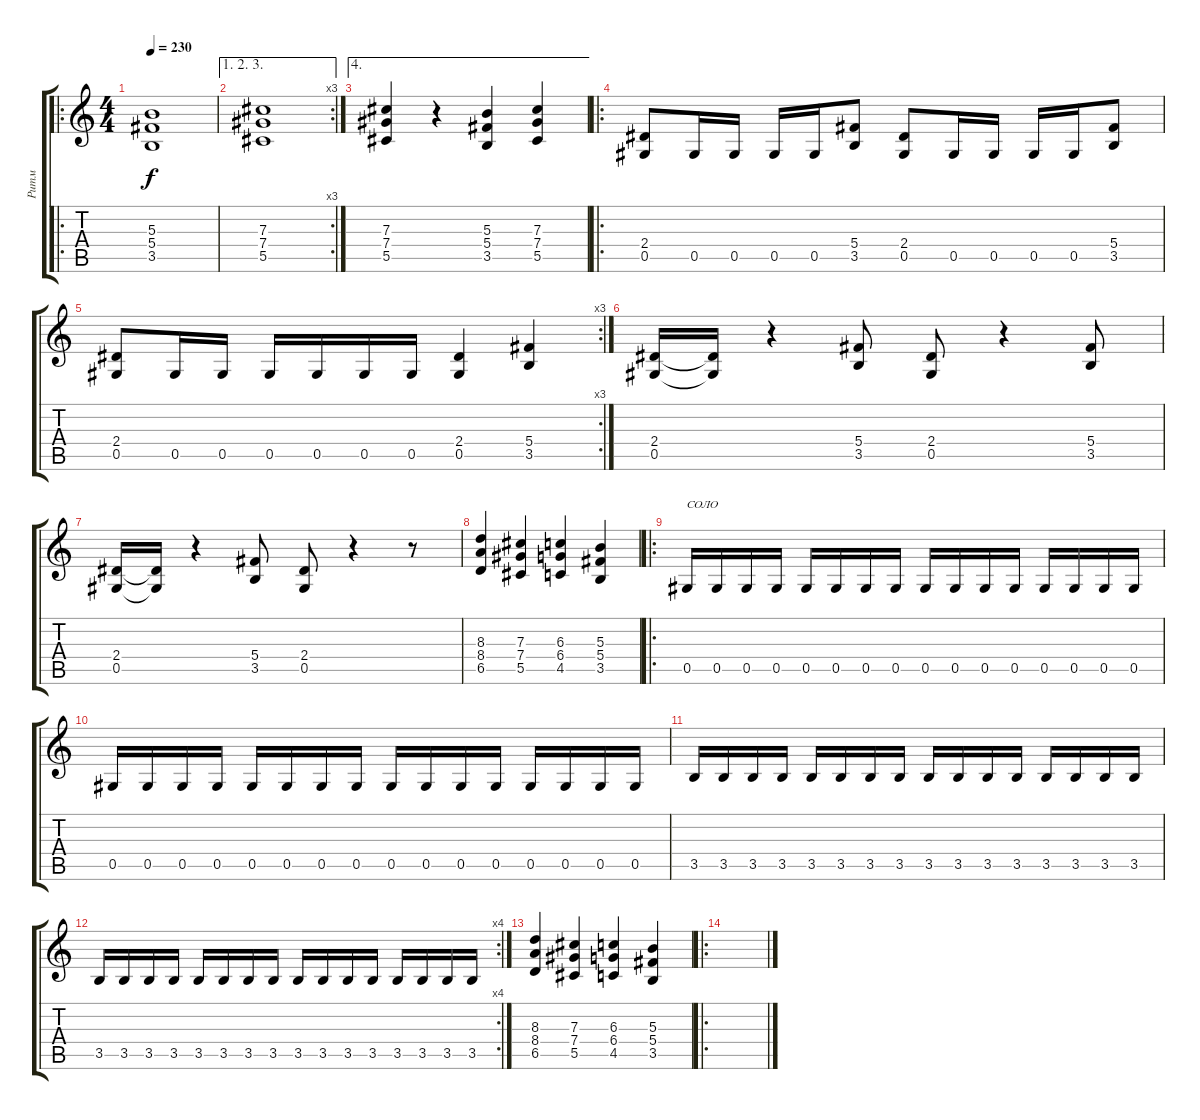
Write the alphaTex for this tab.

\track ("Ритм" "Ритм") {instrument distortionguitar}
\staff {score tabs}
\tuning (Eb4 Bb3 Gb3 Db3 Ab2 Eb2) {hide}
\ro
\ts (4 4)
\tempo 230
\clef g2
\ks c
(5.3 5.4 3.5).1{dy f} |
\ae (1 2 3)
\rc 3
(7.3 7.4 5.5).1 |
\ae 4
(7.3 7.4 5.5).4 r.4 (5.3 5.4 3.5).4 (7.3 7.4 5.5).4 |
\ro
(2.4 0.5).8 0.5.16 0.5.16 0.5.16 0.5.16 (5.4 3.5).8 (2.4 0.5).8 0.5.16 0.5.16 0.5.16 0.5.16 (5.4 3.5).8 |
\rc 3
(2.4 0.5).8 0.5.16 0.5.16 0.5.16 0.5.16 0.5.16 0.5.16 (2.4 0.5).4 (5.4 3.5).4 |
(2.4 0.5).16 (2.4{t} 0.5{t}).16 r.4 (5.4 3.5).8 (2.4 0.5).8 r.4 (5.4 3.5).8 |
(2.4 0.5).16 (2.4{t} 0.5{t}).16 r.4 (5.4 3.5).8 (2.4 0.5).8 r.4 r.8 |
(8.3 8.4 6.5).4 (7.3 7.4 5.5).4 (6.3 6.4 4.5).4 (5.3 5.4 3.5).4 |
\ro
0.5.16{txt "СОЛО"} 0.5.16 0.5.16 0.5.16 0.5.16 0.5.16 0.5.16 0.5.16 0.5.16 0.5.16 0.5.16 0.5.16 0.5.16 0.5.16 0.5.16 0.5.16 |
0.5.16 0.5.16 0.5.16 0.5.16 0.5.16 0.5.16 0.5.16 0.5.16 0.5.16 0.5.16 0.5.16 0.5.16 0.5.16 0.5.16 0.5.16 0.5.16 |
3.5.16 3.5.16 3.5.16 3.5.16 3.5.16 3.5.16 3.5.16 3.5.16 3.5.16 3.5.16 3.5.16 3.5.16 3.5.16 3.5.16 3.5.16 3.5.16 |
\rc 4
3.5.16 3.5.16 3.5.16 3.5.16 3.5.16 3.5.16 3.5.16 3.5.16 3.5.16 3.5.16 3.5.16 3.5.16 3.5.16 3.5.16 3.5.16 3.5.16 |
(8.3 8.4 6.5).4 (7.3 7.4 5.5).4 (6.3 6.4 4.5).4 (5.3 5.4 3.5).4 |
\ro
